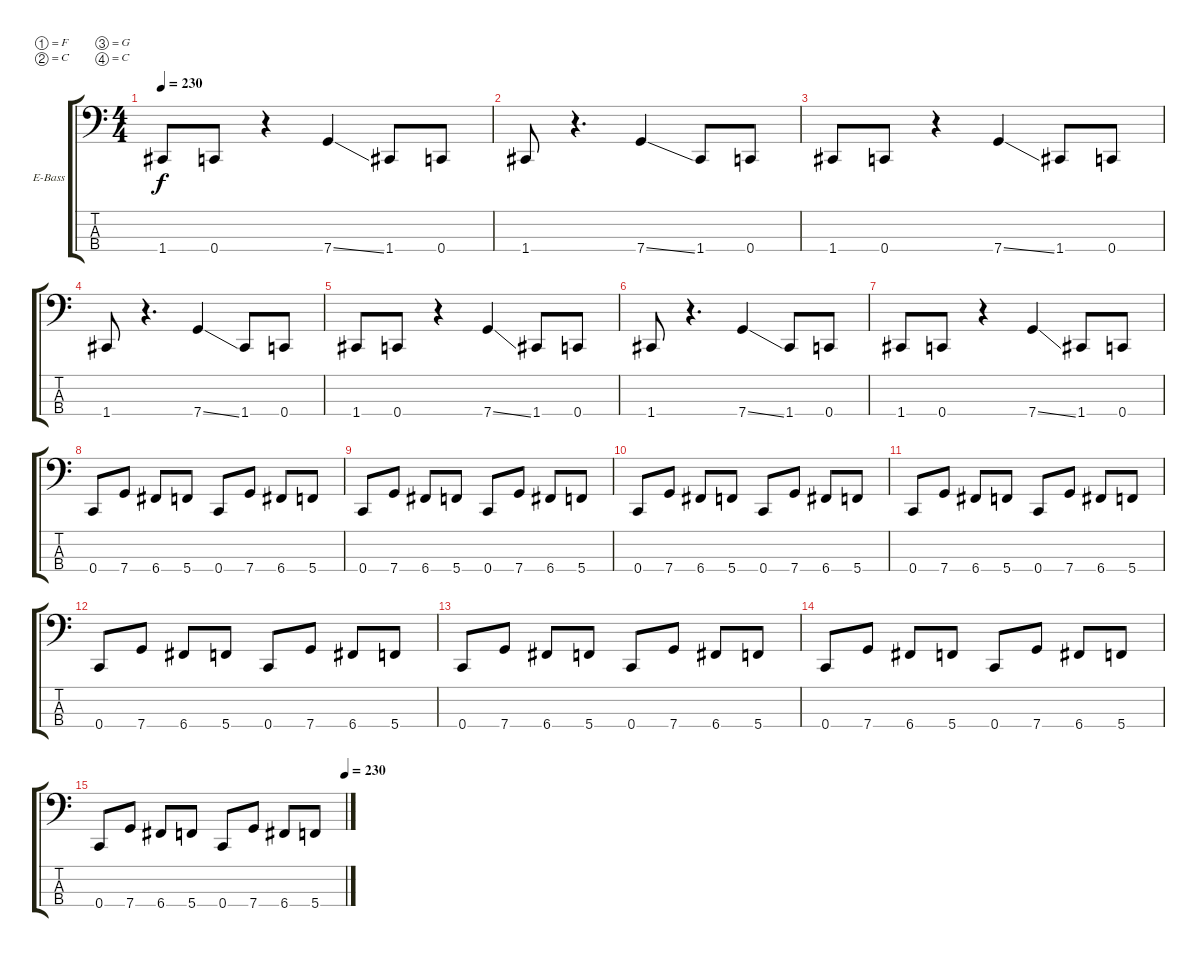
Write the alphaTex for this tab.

\defaultSystemsLayout 4
\bracketExtendMode groupsimilarinstruments
\firstSystemTrackNameOrientation horizontal
\otherSystemsTrackNameOrientation horizontal
\track ("Electric Bass" "E-Bass") {instrument electricbassfinger}
\staff {score tabs}
\tuning (F2 C2 G1 C1)
\ts (4 4)
\tempo 230
\clef f4
\ks c
1.4.8{dy f} 0.4.8 r.4 7.4{ss}.4 1.4.8 0.4.8 |
1.4.8 r.4{d} 7.4{ss}.4 1.4.8 0.4.8 |
1.4.8 0.4.8 r.4 7.4{ss}.4 1.4.8 0.4.8 |
1.4.8 r.4{d} 7.4{ss}.4 1.4.8 0.4.8 |
1.4.8 0.4.8 r.4 7.4{ss}.4 1.4.8 0.4.8 |
1.4.8 r.4{d} 7.4{ss}.4 1.4.8 0.4.8 |
1.4.8 0.4.8 r.4 7.4{ss}.4 1.4.8 0.4.8 |
0.4.8 7.4.8 6.4.8 5.4.8 0.4.8 7.4.8 6.4.8 5.4.8 |
0.4.8 7.4.8 6.4.8 5.4.8 0.4.8 7.4.8 6.4.8 5.4.8 |
0.4.8 7.4.8 6.4.8 5.4.8 0.4.8 7.4.8 6.4.8 5.4.8 |
0.4.8 7.4.8 6.4.8 5.4.8 0.4.8 7.4.8 6.4.8 5.4.8 |
0.4.8 7.4.8 6.4.8 5.4.8 0.4.8 7.4.8 6.4.8 5.4.8 |
0.4.8 7.4.8 6.4.8 5.4.8 0.4.8 7.4.8 6.4.8 5.4.8 |
0.4.8 7.4.8 6.4.8 5.4.8 0.4.8 7.4.8 6.4.8 5.4.8 |
\tempo (230 1)
0.4.8 7.4.8 6.4.8 5.4.8 0.4.8 7.4.8 6.4.8 5.4.8
